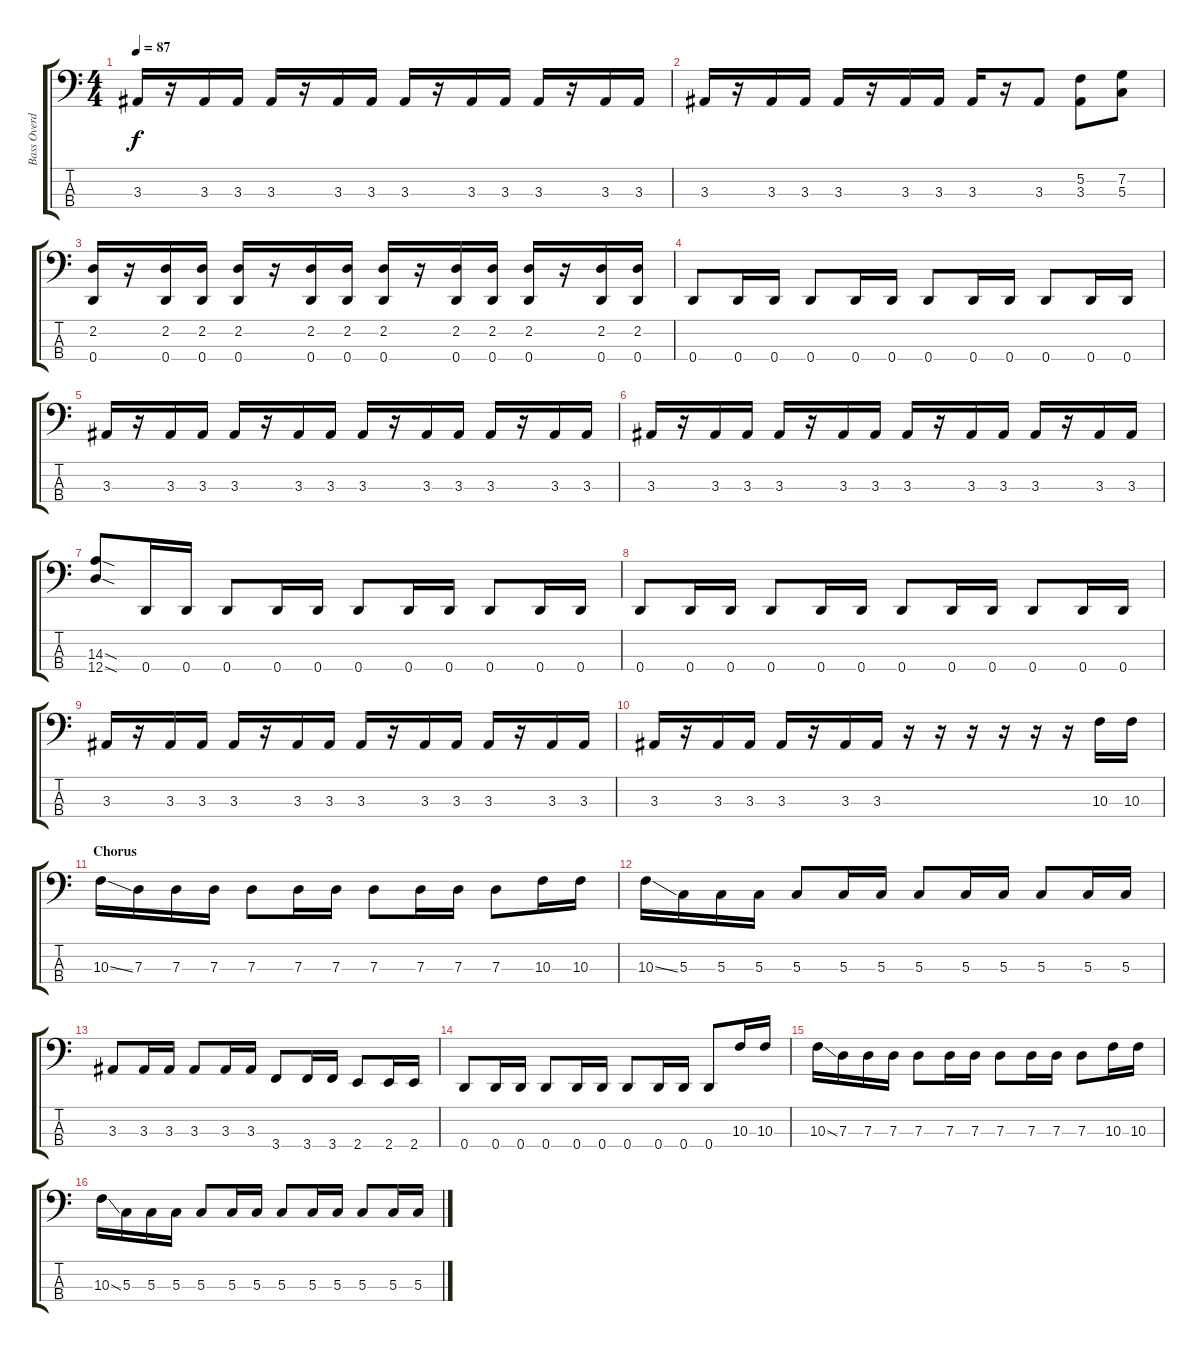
\track ("Bass Overdub" "Bass Overd") {instrument distortionguitar}
\staff {score tabs}
\tuning (F2 C2 G1 D1) {hide}
\ts (4 4)
\tempo 87
\clef f4
\ks c
3.3.16{dy f} r.16 3.3.16 3.3.16 3.3.16 r.16 3.3.16 3.3.16 3.3.16 r.16 3.3.16 3.3.16 3.3.16 r.16 3.3.16 3.3.16 |
3.3.16 r.16 3.3.16 3.3.16 3.3.16 r.16 3.3.16 3.3.16 3.3.16 r.16 3.3.8 (5.2 3.3).8 (7.2 5.3).8 |
(2.2 0.4).16 r.16 (2.2 0.4).16 (2.2 0.4).16 (2.2 0.4).16 r.16 (2.2 0.4).16 (2.2 0.4).16 (2.2 0.4).16 r.16 (2.2 0.4).16 (2.2 0.4).16 (2.2 0.4).16 r.16 (2.2 0.4).16 (2.2 0.4).16 |
0.4.8 0.4.16 0.4.16 0.4.8 0.4.16 0.4.16 0.4.8 0.4.16 0.4.16 0.4.8 0.4.16 0.4.16 |
3.3.16 r.16 3.3.16 3.3.16 3.3.16 r.16 3.3.16 3.3.16 3.3.16 r.16 3.3.16 3.3.16 3.3.16 r.16 3.3.16 3.3.16 |
3.3.16 r.16 3.3.16 3.3.16 3.3.16 r.16 3.3.16 3.3.16 3.3.16 r.16 3.3.16 3.3.16 3.3.16 r.16 3.3.16 3.3.16 |
(14.3{sod} 12.4{sod}).8 0.4.16 0.4.16 0.4.8 0.4.16 0.4.16 0.4.8 0.4.16 0.4.16 0.4.8 0.4.16 0.4.16 |
0.4.8 0.4.16 0.4.16 0.4.8 0.4.16 0.4.16 0.4.8 0.4.16 0.4.16 0.4.8 0.4.16 0.4.16 |
3.3.16 r.16 3.3.16 3.3.16 3.3.16 r.16 3.3.16 3.3.16 3.3.16 r.16 3.3.16 3.3.16 3.3.16 r.16 3.3.16 3.3.16 |
3.3.16 r.16 3.3.16 3.3.16 3.3.16 r.16 3.3.16 3.3.16 r.16 r.16 r.16 r.16 r.16 r.16 10.3.16 10.3.16 |
\section ("" "Chorus")
10.3{ss}.16 7.3.16 7.3.16 7.3.16 7.3.8 7.3.16 7.3.16 7.3.8 7.3.16 7.3.16 7.3.8 10.3.16 10.3.16 |
10.3{ss}.16 5.3.16 5.3.16 5.3.16 5.3.8 5.3.16 5.3.16 5.3.8 5.3.16 5.3.16 5.3.8 5.3.16 5.3.16 |
3.3.8 3.3.16 3.3.16 3.3.8 3.3.16 3.3.16 3.4.8 3.4.16 3.4.16 2.4.8 2.4.16 2.4.16 |
0.4.8 0.4.16 0.4.16 0.4.8 0.4.16 0.4.16 0.4.8 0.4.16 0.4.16 0.4.8 10.3.16 10.3.16 |
10.3{ss}.16 7.3.16 7.3.16 7.3.16 7.3.8 7.3.16 7.3.16 7.3.8 7.3.16 7.3.16 7.3.8 10.3.16 10.3.16 |
10.3{ss}.16 5.3.16 5.3.16 5.3.16 5.3.8 5.3.16 5.3.16 5.3.8 5.3.16 5.3.16 5.3.8 5.3.16 5.3.16
